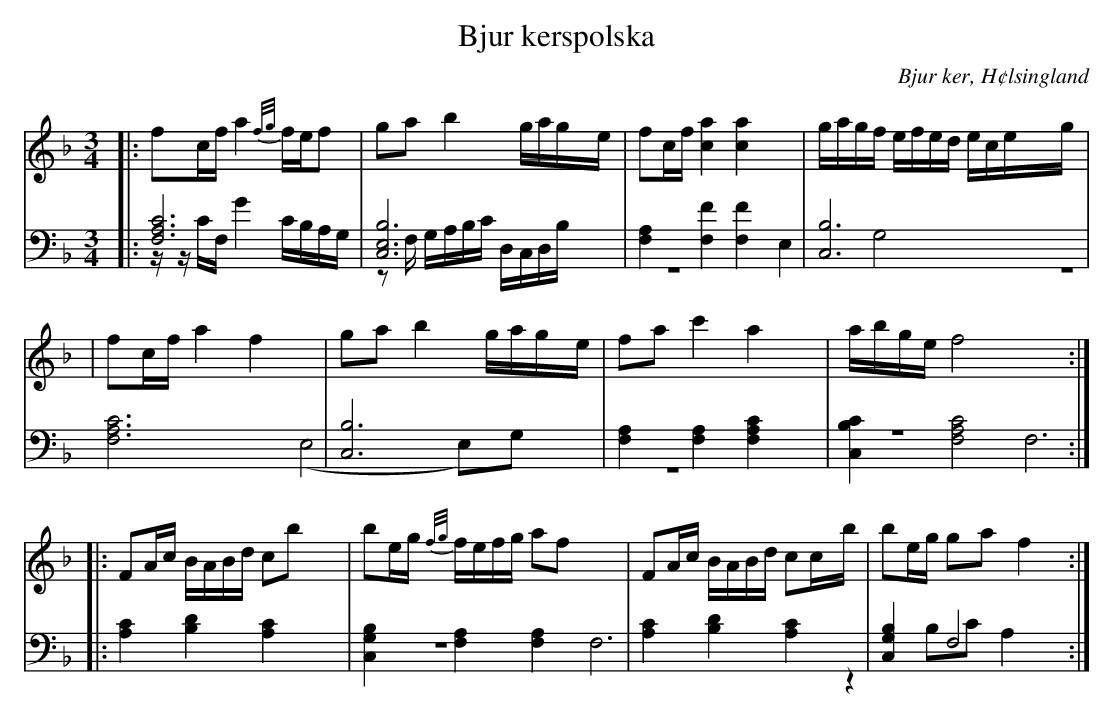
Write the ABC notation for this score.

X:1
T: Bjur kerspolska
O: Bjur ker, H¢lsingland
M: 3/4
L: 1/8
K: F
V:1
V:2
V:3 merge
V: 1
|:fc/f/ a2 {f/g/}f/e/f|ga b2 g/a/g/e/|fc/f/ [c2a2] [c2a2]|g/a/g/f/ e/f/e/d/ e/c/e/g/|
|fc/f/ a2 f2|ga b2 g/a/g/e/|fa c'2 a2| a/b/g/e/ f4:|
|:FA/c/ B/A/B/d/ cb|be/g/ {f/g/}f/e/f/g/ af|FA/c/ B/A/B/d/ cc/b/|be/g/ ga f2:|
V:2 clef=bass
|:[F,6A,6C6]|[C,6E,6B,6]|[F,2A,2] [F,2F2] [F,2F2]|[C,6B,6]|
[F,6A,6C6]|[C,6B,6]|[F,2A,2] [F,2A,2] [F,2A,2C2]|[C,2B,2C2] [F,4A,4C4]:|
 |:[A,2C2] [B,2D2] [A,2C2]|[C,2G,2B,2] [F,2A,2] [F,2A,2]|[A,2C2] [B,2D2] [A,2C2]|[C,2G,2B,2] F,4 :|
V:3 clef=bass
 |:z/z/C/F,/ G2 C/B,/A,/G,/|zF,/ G,/A,/B,/C/ D,/C,/D,/B,/|z6|E,2 G,4|
 |z6|(E,4 E,)G,|z6|z6:|
|:F,6|z6|F,6|z2 B,C A,2:|
